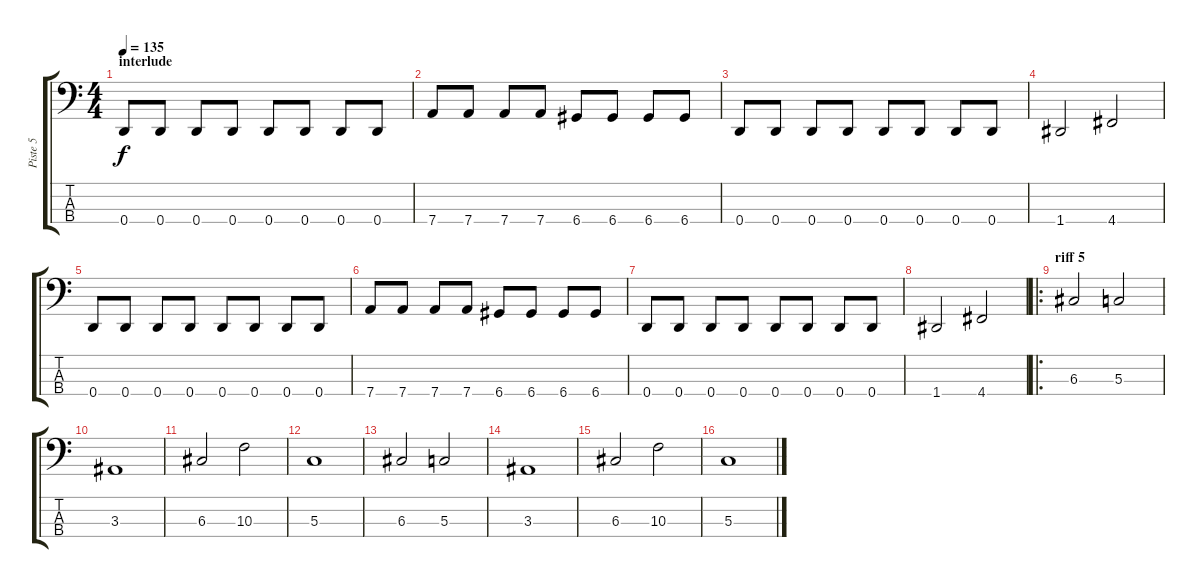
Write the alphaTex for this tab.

\track ("Piste 5" "Piste 5") {instrument electricbasspick}
\staff {score tabs}
\tuning (F2 C2 G1 D1) {hide}
\ts (4 4)
\section ("" "interlude")
\tempo 135
\clef f4
\ks c
0.4.8{dy f} 0.4.8 0.4.8 0.4.8 0.4.8 0.4.8 0.4.8 0.4.8 |
7.4.8 7.4.8 7.4.8 7.4.8 6.4.8 6.4.8 6.4.8 6.4.8 |
0.4.8 0.4.8 0.4.8 0.4.8 0.4.8 0.4.8 0.4.8 0.4.8 |
1.4.2 4.4.2 |
0.4.8 0.4.8 0.4.8 0.4.8 0.4.8 0.4.8 0.4.8 0.4.8 |
7.4.8 7.4.8 7.4.8 7.4.8 6.4.8 6.4.8 6.4.8 6.4.8 |
0.4.8 0.4.8 0.4.8 0.4.8 0.4.8 0.4.8 0.4.8 0.4.8 |
1.4.2 4.4.2 |
\ro
\section ("" "riff 5")
6.3.2 5.3.2 |
3.3.1 |
6.3.2 10.3.2 |
5.3.1 |
6.3.2 5.3.2 |
3.3.1 |
6.3.2 10.3.2 |
5.3.1
